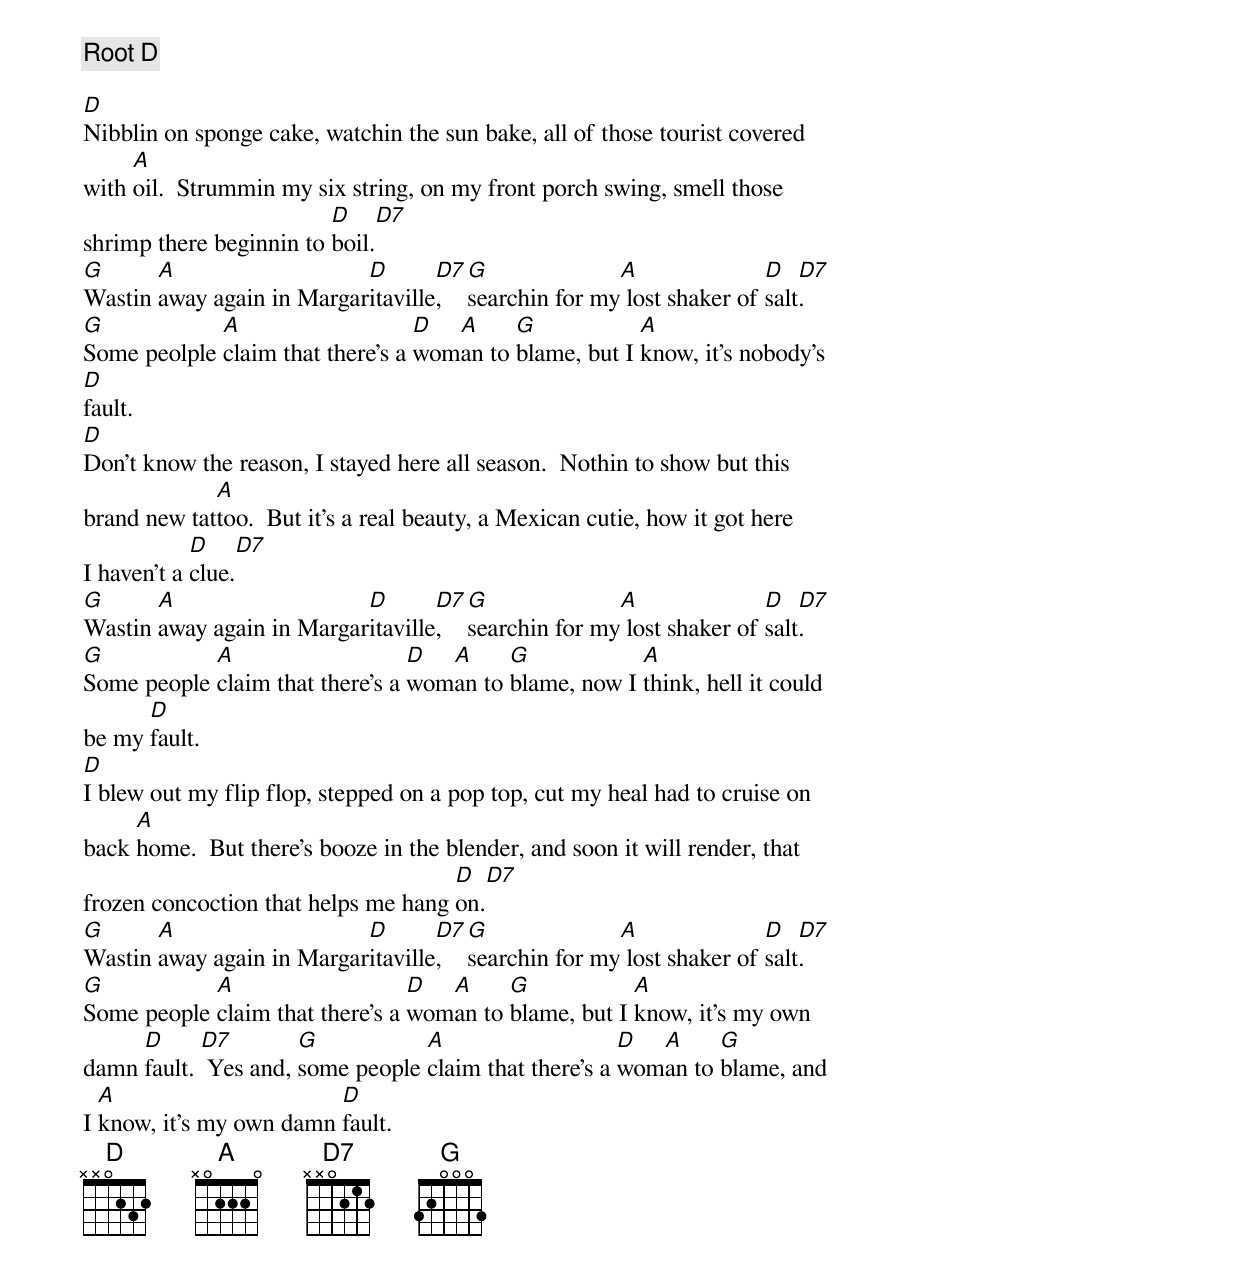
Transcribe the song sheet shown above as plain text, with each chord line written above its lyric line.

[Root] D

D
Nibblin on sponge cake, watchin the sun bake, all of those tourist covered
     A
with oil.  Strummin my six string, on my front porch swing, smell those
                         D      D7
shrimp there beginnin to boil.
G      A                   D       D7  G              A               D   D7
Wastin away again in Margaritaville,   searchin for my lost shaker of salt.
G            A                    D  A     G            A
Some peolple claim that there's a woman to blame, but I know, it's nobody's
D
fault.
D
Don't know the reason, I stayed here all season.  Nothin to show but this
             A
brand new tattoo.  But it's a real beauty, a Mexican cutie, how it got here
            D     D7
I haven't a clue.
G      A                   D       D7  G              A               D   D7
Wastin away again in Margaritaville,   searchin for my lost shaker of salt.
G           A                    D  A     G            A
Some people claim that there's a woman to blame, now I think, hell it could
      D
be my fault.
D
I blew out my flip flop, stepped on a pop top, cut my heal had to cruise on
     A
back home.  But there's booze in the blender, and soon it will render, that
                                     D    D7
frozen concoction that helps me hang on.
G      A                   D       D7  G              A               D   D7
Wastin away again in Margaritaville,   searchin for my lost shaker of salt.
G           A                    D  A     G            A
Some people claim that there's a woman to blame, but I know, it's my own
     D      D7        G           A                    D  A     G
damn fault.  Yes and, some people claim that there's a woman to blame, and
  A                      D
I know, it's my own damn fault.
